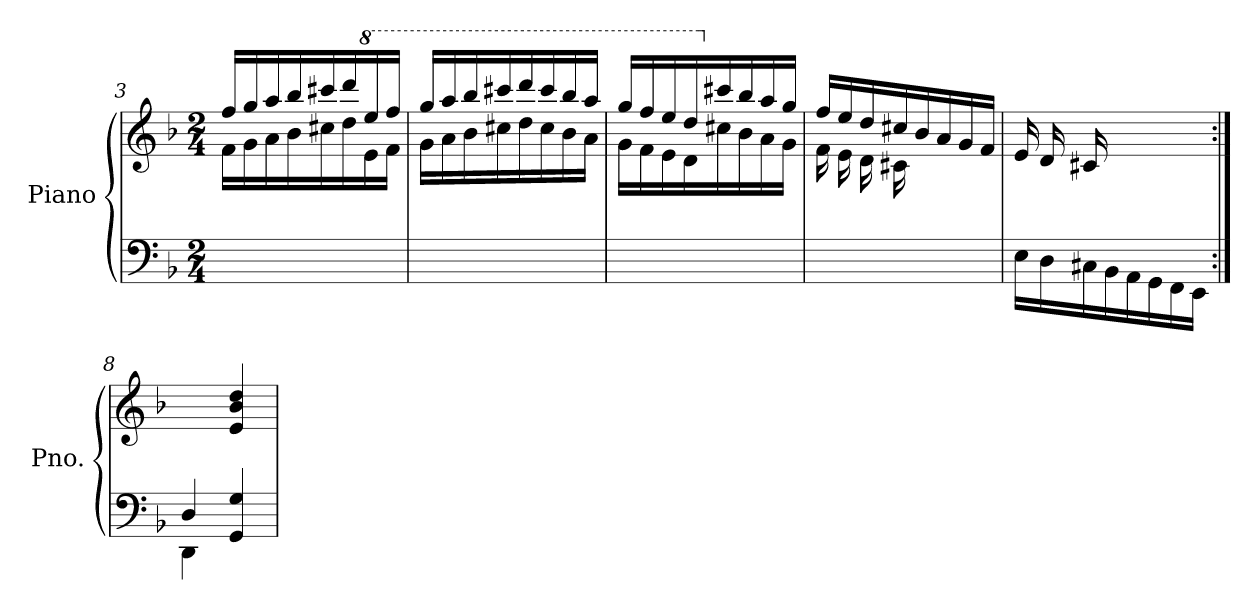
**kern	**kern
*part1	*part1
*staff2	*staff1
*I"Piano	*
*I'Pno.	*
*clefF4	*clefG2
*k[b-]	*k[b-]
*M2/4	*M2/4
=3	=3
*	*^
2ryy	16ff/LL	16f\LL
.	16gg/	16g\
.	16aa/	16a\
.	16bb-/	16b-\
.	16ccc#X/	16cc#X\
.	16ddd/	16dd\
*	*8va	*
.	16eee/	16ee\
.	16fff/JJ	16ff\JJ
=4	=4	=4
2ryy	16ggg/LL	16gg\LL
.	16aaa/	16aa\
.	16bbb-/	16bb-\
.	16cccc#X/	16ccc#X\
.	16dddd/	16ddd\
.	16cccc#/	16ccc#\
.	16bbb-/	16bb-\
.	16aaa/JJ	16aa\JJ
!!LO:PB:g=z	!!
=5	=5	=5
2ryy	16ggg/LL	16gg\LL
.	16fff/	16ff\
.	16eee/	16ee\
.	16ddd/	16dd\
*	*X8va	*
.	16ccc#X/	16cc#X\
.	16bb-/	16b-\
.	16aa/	16a\
.	16gg/JJ	16g\JJ
=6	=6	=6
4ryy	16ff/LL	16f\LL
.	16ee/	16e\
.	16dd/	16d\
.	16cc#X/	16c#X\
16B-\	16b-/	4ryy
16A\	16a/	.
16G\	16g/	.
16F\JJ	16f/JJ	.
*	*v	*v
=7	=7
*^	*
8.ryy	16E\LL	16e/LL
.	16D\	16d/
.	16C#X\	16c#X/
16B-/	16BB-\	4ryy
16A/	16AA\	.
16G/	16GG\	.
16F/	16FF\	.
16E/JJ	16EE\JJ	16ryy
=8:|!	=8:|!	=8:|!
4D/	4DD\	4ryy
4ryy	4GG/ 4G/	4e/ 4b-/ 4dd/
*v	*v	*
=	=
*-	*-
